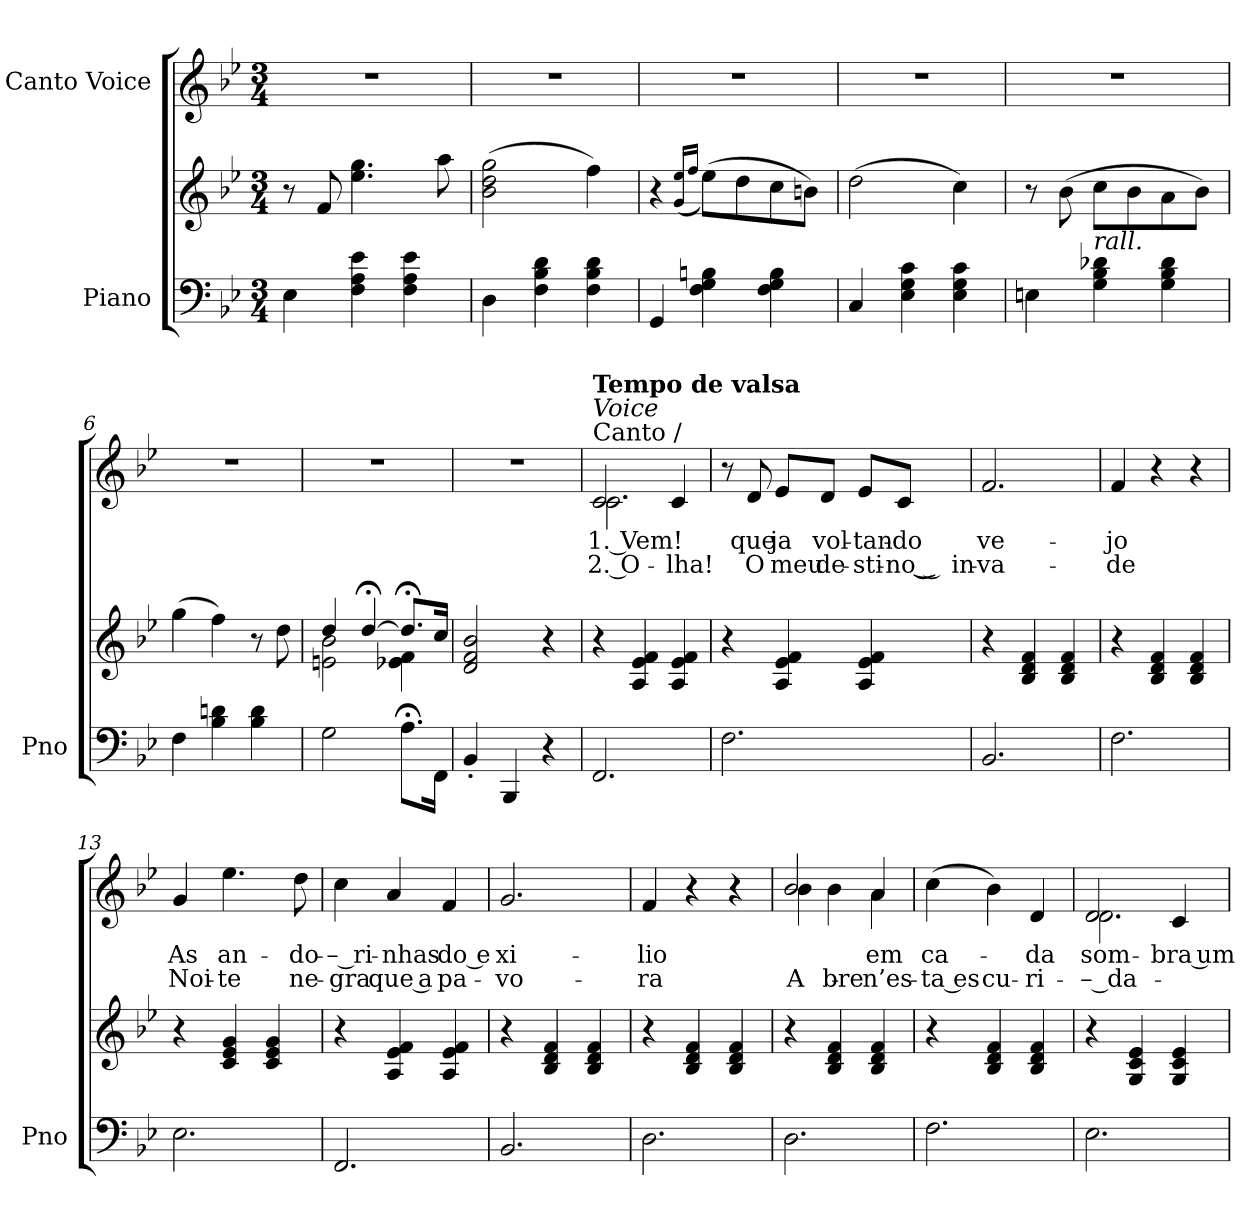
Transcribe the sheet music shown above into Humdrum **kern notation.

**kern	**kern	**kern	**text	**text
*part2	*part2	*part1	*part1	*part1
*staff3	*staff2	*staff1	*staff1	*staff1
*I"Piano	*	*I"Canto Voice	*	*
*I'Pno	*	*	*	*
*clefF4	*clefG2	*clefG2	*	*
*k[b-e-]	*k[b-e-]	*k[b-e-]	*	*
*M3/4	*M3/4	*M3/4	*	*
=1	=1	=1	=1	=1
4E-\	8r	2.r	.	.
.	8f/	.	.	.
4F\ 4A\ 4e-\	4.ee-\ 4.gg\	.	.	.
4F\ 4A\ 4e-\	.	.	.	.
.	8aa\	.	.	.
=2	=2	=2	=2	=2
4D\	(2b-\ 2dd\ 2gg\	2.r	.	.
4F\ 4B-\ 4d\	.	.	.	.
4F\ 4B-\ 4d\	4ff\)	.	.	.
=3	=3	=3	=3	=3
4GG/	4r	2.r	.	.
.	(16qg/ 16qee-/LL	.	.	.
.	16qff/JJ	.	.	.
4F\ 4G\ 4Bn\	(>8ee-\L)	.	.	.
.	8dd\	.	.	.
4F\ 4G\ 4B\	8cc\	.	.	.
.	8bn\J)	.	.	.
=4	=4	=4	=4	=4
4C/	(2dd\	2.r	.	.
4E-\ 4G\ 4c\	.	.	.	.
4E-\ 4G\ 4c\	4cc\)	.	.	.
=5	=5	=5	=5	=5
4En\	8r	2.r	.	.
.	(8b-\	.	.	.
!	!LO:TX:b:i:t=rall.	!	!	!
4G\ 4B-\ 4d-X\	8cc\L	.	.	.
.	8b-\	.	.	.
4G\ 4B-\ 4d-\	8a\	.	.	.
.	8b-\J)	.	.	.
=6	=6	=6	=6	=6
4F\	(4gg\	2.r	.	.
4B-\ 4dn\	4ff\)	.	.	.
4B-\ 4d\	8r	.	.	.
.	8dd\	.	.	.
!!LO:LB:g=z
=7	=7	=7	=7	=7
*	*^	*	*	*
2G\	4dd/	2en\ 2b-\	2.r	.	.
.	[<4dd;</	.	.	.	.
8.A;<\L	8.dd;</L]	4e-X\ 4f\	.	.	.
16FF\Jk	16cc/Jk	.	.	.	.
*	*v	*v	*	*	*
=8	=8	=8	=8	=8
4BB-'/	2d/ 2f/ 2b-/	2.r	.	.
4BBB-/	.	.	.	.
4r	4r	.	.	.
!!LO:LB:g=z
=9	=9	=9	=9	=9
*	*	*^	*	*
!	!	!LO:TX:a:t=Canto /	!	!	!
!	!	!LO:TX:a:i:t=Voice	!	!	!
!	!	!LO:TX:a:B:t=Tempo de valsa	!	!	!
!	!	!LO:N:head=open	!LO:N:head=open	!LO:LY:b	!LO:LY:b
2.FF/	4r	2c/	2.c\	1. Vem!	2. O-
.	4A/ 4e-/ 4f/	.	.	.	.
!	!	!	!	!	!LO:LY:b
.	4A/ 4e-/ 4f/	4c/	.	.	-lha!
*	*	*v	*v	*	*
=10	=10	=10	=10	=10
2.F\	4r	8r	.	.
!	!	!	!LO:LY:b	!LO:LY:b
.	.	8d/	que	O
!	!	!	!LO:LY:b	!LO:LY:b
.	4A/ 4e-/ 4f/	8e-/L	ja	meu
!	!	!	!LO:LY:b	!LO:LY:b
.	.	8d/J	vol-	de-
!	!	!	!LO:LY:b	!LO:LY:b
.	4A/ 4e-/ 4f/	8e-/L	-tan-	-sti-
!	!	!	!LO:LY:b	!LO:LY:b
.	.	8c/J	-do	-no ͜ in-
=11	=11	=11	=11	=11
!	!	!	!LO:LY:b	!LO:LY:b
2.BB-/	4r	2.f/	ve-	-va-
.	4B-/ 4d/ 4f/	.	.	.
.	4B-/ 4d/ 4f/	.	.	.
=12	=12	=12	=12	=12
!	!	!	!LO:LY:b	!LO:LY:b
2.F\	4r	4f/	-jo	-de
.	4B-/ 4d/ 4f/	4r	.	.
.	4B-/ 4d/ 4f/	4r	.	.
=13	=13	=13	=13	=13
!	!	!	!LO:LY:b	!LO:LY:b
2.E-\	4r	4g/	As	Noi-
!	!	!	!LO:LY:b	!LO:LY:b
.	4c/ 4e-/ 4g/	4.ee-\	an-	-te
.	4c/ 4e-/ 4g/	.	.	.
!	!	!	!LO:LY:b	!LO:LY:b
.	.	8dd\	-do-	ne-
!!LO:LB:g=z
=14	=14	=14	=14	=14
!	!	!	!LO:LY:b	!LO:LY:b
2.FF/	4r	4cc\	-– ri-	-gra
!	!	!	!LO:LY:b	!LO:LY:b
.	4A/ 4e-/ 4f/	4a/	-nhas	que a
!	!	!	!LO:LY:b	!LO:LY:b
.	4A/ 4e-/ 4f/	4f/	do e	-pa-
=15	=15	=15	=15	=15
!	!	!	!LO:LY:b	!LO:LY:b
2.BB-/	4r	2.g/	-xi-	-vo-
.	4B-/ 4d/ 4f/	.	.	.
.	4B-/ 4d/ 4f/	.	.	.
=16	=16	=16	=16	=16
!	!	!	!LO:LY:b	!LO:LY:b
2.D\	4r	4f/	-lio	-ra
.	4B-/ 4d/ 4f/	4r	.	.
.	4B-/ 4d/ 4f/	4r	.	.
=17	=17	=17	=17	=17
!	!	!	!LO:LY:b	!
*	*	*^	*	*
!	!	!	!	!	!LO:LY:b
2.D\	4r	2b-/	4b-\	.	A-
!	!	!	!	!	!LO:LY:b
.	4B-/ 4d/ 4f/	.	4b-\	.	-bre
!	!	!	!	!LO:LY:b	!LO:LY:b
.	4B-/ 4d/ 4f/	4a/	4a\	em	n’es-
=18	=18	=18	=18	=18	=18
!	!	!	!	!LO:LY:b	!LO:LY:b
*	*	*v	*v	*	*
2.F\	4r	(4cc\	ca-	ta es
!	!	!	!	!LO:LY:b
.	4B-/ 4d/ 4f/	4b-\)	.	-cu-
!	!	!	!LO:LY:b	!LO:LY:b
.	4B-/ 4d/ 4f/	4d/	-da	-ri-
!!LO:PB:g=z
=19	=19	=19	=19	=19
*	*	*^	*	*
!	!	!LO:N:head=open	!LO:N:head=open	!LO:LY:b	!LO:LY:b
2.E-\	4r	2d/	2.d\	som-	-– da-
.	4G/ 4c/ 4e-/	.	.	.	.
!	!	!	!	!LO:LY:b	!
.	4G/ 4c/ 4e-/	4c/	.	bra um	.
*	*	*v	*v	*	*
=	=	=	=	=
*-	*-	*-	*-	*-
